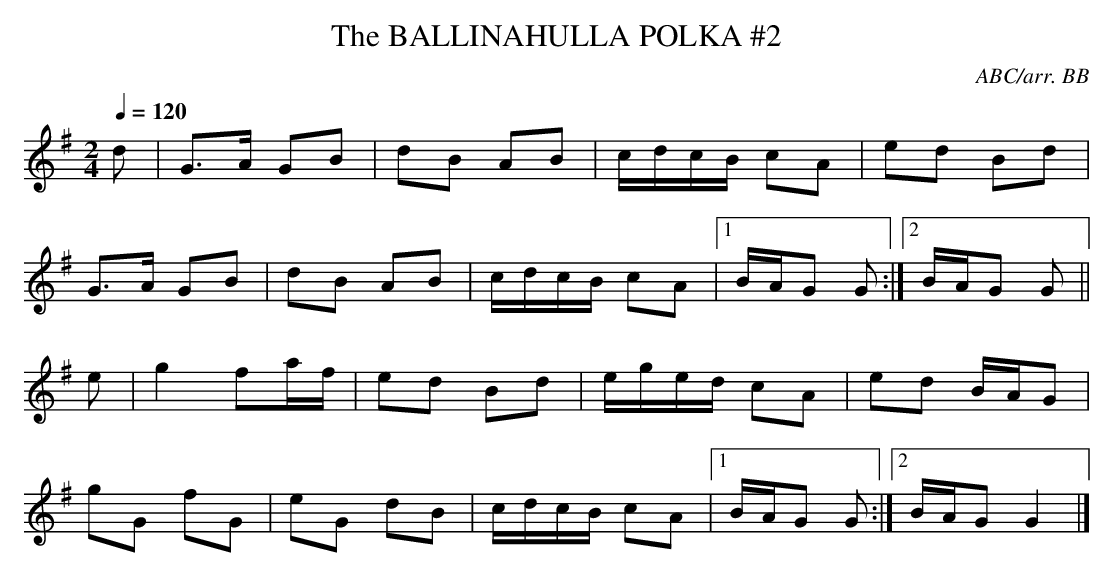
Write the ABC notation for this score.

X:1
T:BALLINAHULLA POLKA #2, The
C:ABC/arr. BB
Q:1/4=120
L:1/8
M:2/4
K:G
d| G>A GB|dB AB|c/d/c/B/ cA|ed Bd|
G>A GB|dB AB|c/d/c/B/ cA|1 B/A/G G:|2 B/A/G G||
e| g2 fa/f/|ed Bd|e/g/e/d/ cA|ed B/A/G|
gG fG|eG dB|c/d/c/B/ cA|1 B/A/G G:|2 B/A/G G2|]
